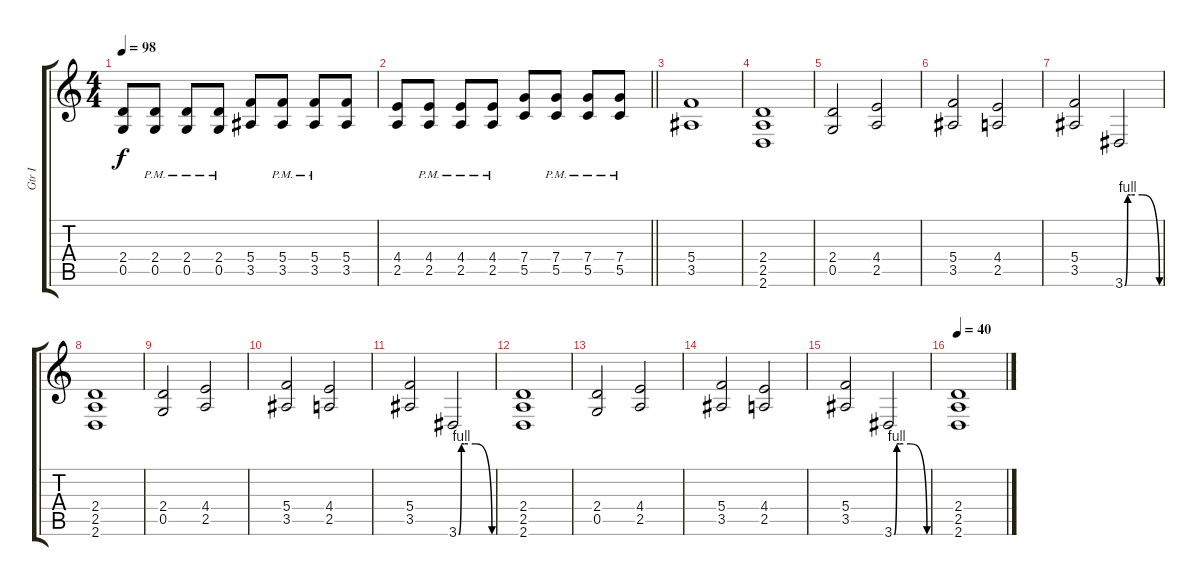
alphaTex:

\track ("Gtr I" "Gtr I") {instrument overdrivenguitar}
\staff {score tabs}
\tuning (D4 A3 F3 C3 G2 C2) {hide}
\ts (4 4)
\tempo 98
\clef g2
\ks c
(2.4 0.5).8{dy f} (2.4{pm} 0.5{pm}).8 (2.4{pm} 0.5{pm}).8 (2.4{pm} 0.5{pm}).8 (5.4 3.5).8 (5.4{pm} 3.5{pm}).8 (5.4{pm} 3.5{pm}).8 (5.4 3.5).8 |
\barLineRight lightlight
(4.4 2.5).8 (4.4{pm} 2.5{pm}).8 (4.4{pm} 2.5{pm}).8 (4.4{pm} 2.5{pm}).8 (7.4 5.5).8 (7.4{pm} 5.5{pm}).8 (7.4{pm} 5.5{pm}).8 (7.4{pm} 5.5{pm}).8 |
(5.4 3.5).1 |
(2.4 2.5 2.6).1 |
(2.4 0.5).2 (4.4 2.5).2 |
(5.4 3.5).2 (4.4 2.5).2 |
(5.4 3.5).2 3.6{be (custom 0 0 5 4 10 4 30 4 60 0)}.2 |
(2.4 2.5 2.6).1 |
(2.4 0.5).2 (4.4 2.5).2 |
(5.4 3.5).2 (4.4 2.5).2 |
(5.4 3.5).2 3.6{be (custom 0 0 5 4 10 4 30 4 60 0)}.2 |
(2.4 2.5 2.6).1 |
(2.4 0.5).2 (4.4 2.5).2 |
(5.4 3.5).2 (4.4 2.5).2 |
(5.4 3.5).2 3.6{be (custom 0 0 5 4 10 4 30 4 60 0)}.2 |
\tempo 40
(2.4 2.5 2.6).1
